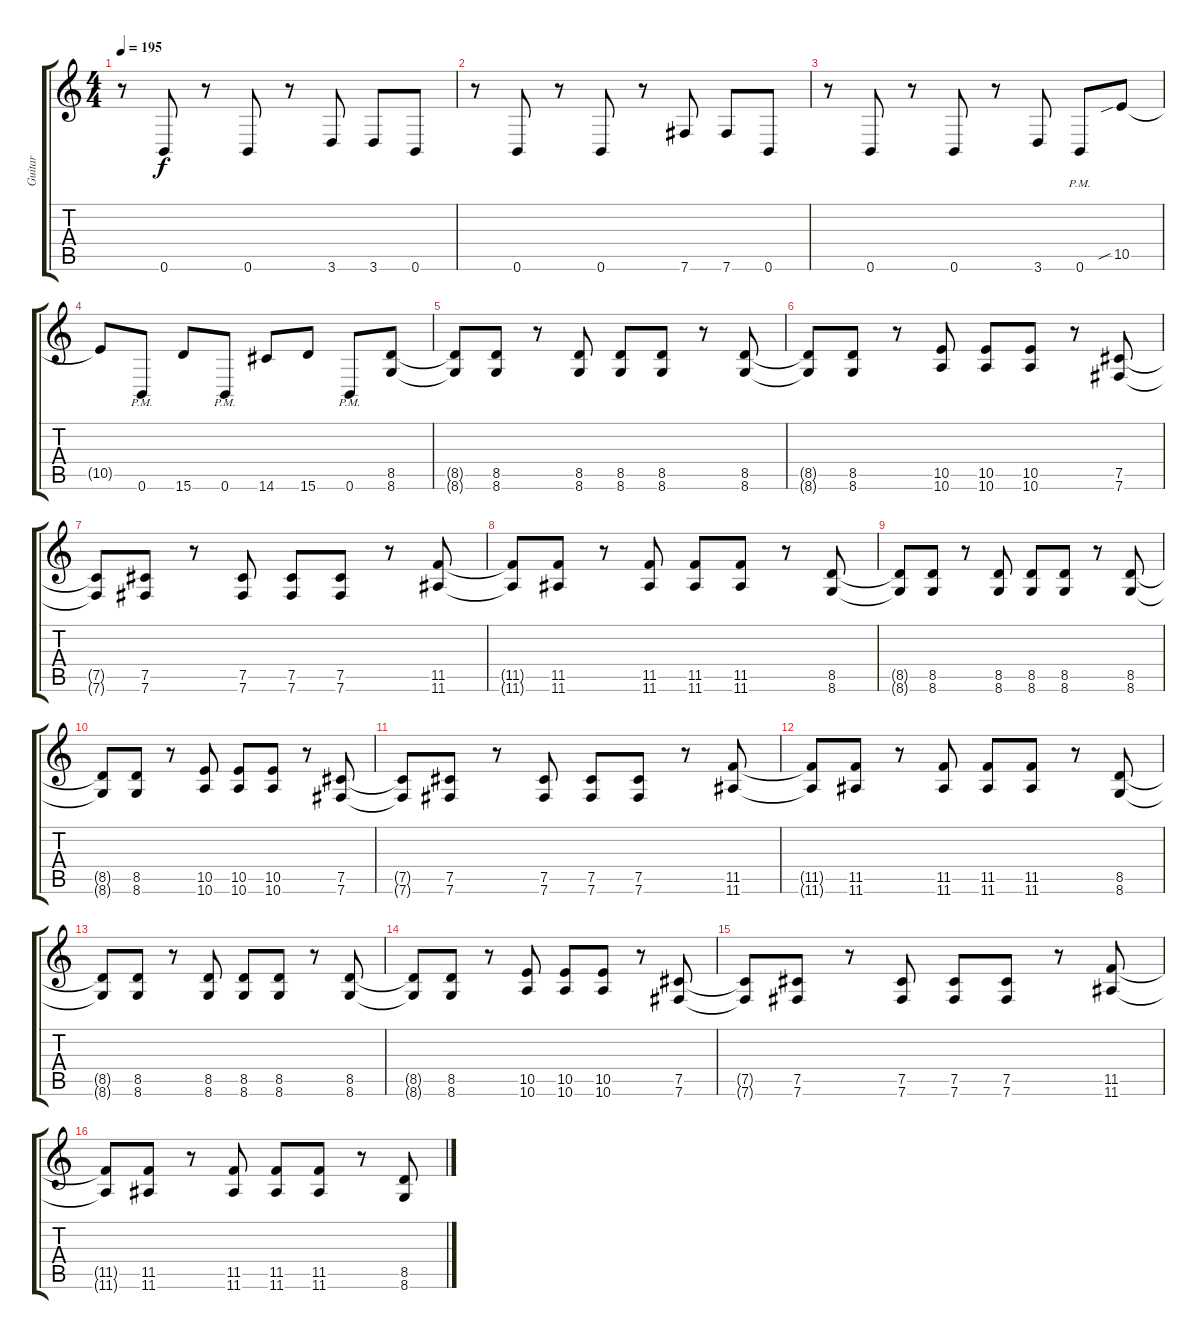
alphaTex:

\track ("Guitar" "Guitar") {instrument distortionguitar}
\staff {score tabs}
\tuning (Db4 Ab3 E3 B2 Gb2 B1) {hide}
\ts (4 4)
\tempo 195
\clef g2
\ks c
r.8{dy f} 0.6.8 r.8 0.6.8 r.8 3.6.8 3.6.8 0.6.8 |
r.8 0.6.8 r.8 0.6.8 r.8 7.6.8 7.6.8 0.6.8 |
r.8 0.6.8 r.8 0.6.8 r.8 3.6.8 0.6{pm}.8 10.5{sib}.8 |
10.5{t}.8 0.6{pm}.8 15.6.8 0.6{pm}.8 14.6.8 15.6.8 0.6{pm}.8 (8.5 8.6).8 |
(8.5{t} 8.6{t}).8 (8.5 8.6).8 r.8 (8.5 8.6).8 (8.5 8.6).8 (8.5 8.6).8 r.8 (8.5 8.6).8 |
(8.5{t} 8.6{t}).8 (8.5 8.6).8 r.8 (10.5 10.6).8 (10.5 10.6).8 (10.5 10.6).8 r.8 (7.5 7.6).8 |
(7.5{t} 7.6{t}).8 (7.5 7.6).8 r.8 (7.5 7.6).8 (7.5 7.6).8 (7.5 7.6).8 r.8 (11.5 11.6).8 |
(11.5{t} 11.6{t}).8 (11.5 11.6).8 r.8 (11.5 11.6).8 (11.5 11.6).8 (11.5 11.6).8 r.8 (8.5 8.6).8 |
(8.5{t} 8.6{t}).8 (8.5 8.6).8 r.8 (8.5 8.6).8 (8.5 8.6).8 (8.5 8.6).8 r.8 (8.5 8.6).8 |
(8.5{t} 8.6{t}).8 (8.5 8.6).8 r.8 (10.5 10.6).8 (10.5 10.6).8 (10.5 10.6).8 r.8 (7.5 7.6).8 |
(7.5{t} 7.6{t}).8 (7.5 7.6).8 r.8 (7.5 7.6).8 (7.5 7.6).8 (7.5 7.6).8 r.8 (11.5 11.6).8 |
(11.5{t} 11.6{t}).8 (11.5 11.6).8 r.8 (11.5 11.6).8 (11.5 11.6).8 (11.5 11.6).8 r.8 (8.5 8.6).8 |
(8.5{t} 8.6{t}).8 (8.5 8.6).8 r.8 (8.5 8.6).8 (8.5 8.6).8 (8.5 8.6).8 r.8 (8.5 8.6).8 |
(8.5{t} 8.6{t}).8 (8.5 8.6).8 r.8 (10.5 10.6).8 (10.5 10.6).8 (10.5 10.6).8 r.8 (7.5 7.6).8 |
(7.5{t} 7.6{t}).8 (7.5 7.6).8 r.8 (7.5 7.6).8 (7.5 7.6).8 (7.5 7.6).8 r.8 (11.5 11.6).8 |
(11.5{t} 11.6{t}).8 (11.5 11.6).8 r.8 (11.5 11.6).8 (11.5 11.6).8 (11.5 11.6).8 r.8 (8.5 8.6).8
